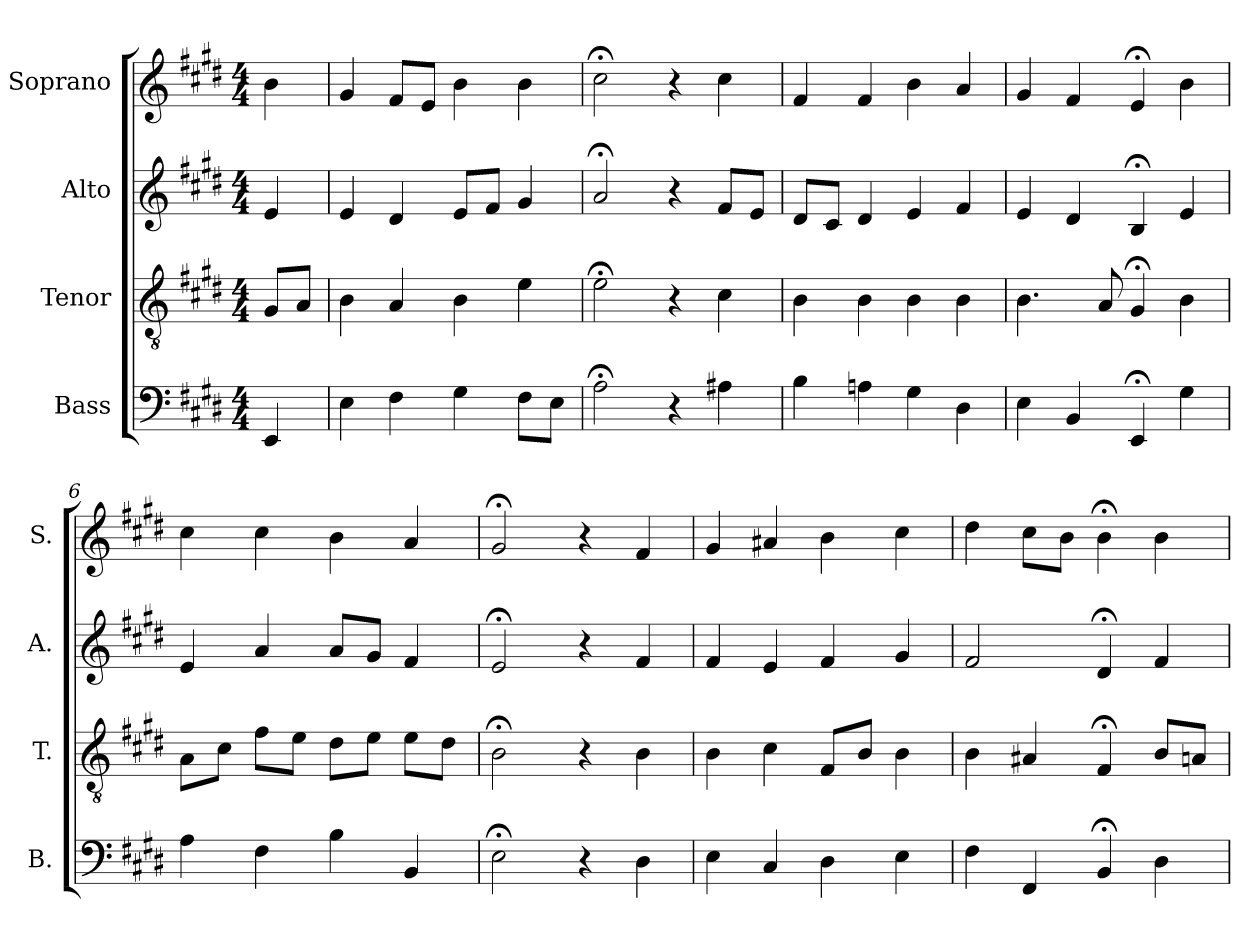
**kern	**kern	**kern	**kern
*part4	*part3	*part2	*part1
*staff4	*staff3	*staff2	*staff1
*I"Bass	*I"Tenor	*I"Alto	*I"Soprano
*I'B.	*I'T.	*I'A.	*I'S.
*clefF4	*clefGv2	*clefG2	*clefG2
*	*ITrd7c12	*	*
*k[f#c#g#d#]	*k[f#c#g#d#]	*k[f#c#g#d#]	*k[f#c#g#d#]
*E:	*E:	*E:	*E:
*M4/4	*M4/4	*M4/4	*M4/4
=1	=1	=1	=1
4EE/	8GG#/L	4e/	4b\
.	8AA/J	.	.
=2	=2	=2	=2
4E\	4BB\	4e/	4g#/
4F#\	4AA/	4d#/	8f#/L
.	.	.	8e/J
4G#\	4BB\	8e/L	4b\
.	.	8f#/J	.
8F#\L	4E\	4g#/	4b\
8E\J	.	.	.
=3	=3	=3	=3
2A;<\	2E;<\	2a;</	2cc#;<\
4r	4r	4r	4r
4A#X\	4C#\	8f#/L	4cc#\
.	.	8e/J	.
=4	=4	=4	=4
4B\	4BB\	8d#/L	4f#/
.	.	8c#/J	.
4An\	4BB\	4d#/	4f#/
4G#\	4BB\	4e/	4b\
4D#\	4BB\	4f#/	4a/
=5	=5	=5	=5
4E\	4.BB\	4e/	4g#/
4BB/	.	4d#/	4f#/
.	8AA/	.	.
4EE;</	4GG#;</	4B;</	4e;</
4G#\	4BB\	4e/	4b\
!!LO:LB:g=z
=6	=6	=6	=6
4A\	8AA\L	4e/	4cc#\
.	8C#\J	.	.
4F#\	8F#\L	4a/	4cc#\
.	8E\J	.	.
4B\	8D#\L	8a/L	4b\
.	8E\J	8g#/J	.
4BB/	8E\L	4f#/	4a/
.	8D#\J	.	.
=7	=7	=7	=7
2E;<\	2BB;<\	2e;</	2g#;</
4r	4r	4r	4r
4D#\	4BB\	4f#/	4f#/
=8	=8	=8	=8
4E\	4BB\	4f#/	4g#/
4C#/	4C#\	4e/	4a#X/
4D#\	8FF#/L	4f#/	4b\
.	8BB/J	.	.
4E\	4BB\	4g#/	4cc#\
=9	=9	=9	=9
4F#\	4BB\	2f#/	4dd#\
4FF#/	4AA#X/	.	8cc#\L
.	.	.	8b\J
4BB;</	4FF#;</	4d#;</	4b;<\
4D#\	8BB/L	4f#/	4b\
.	8AAn/J	.	.
=	=	=	=
*-	*-	*-	*-
